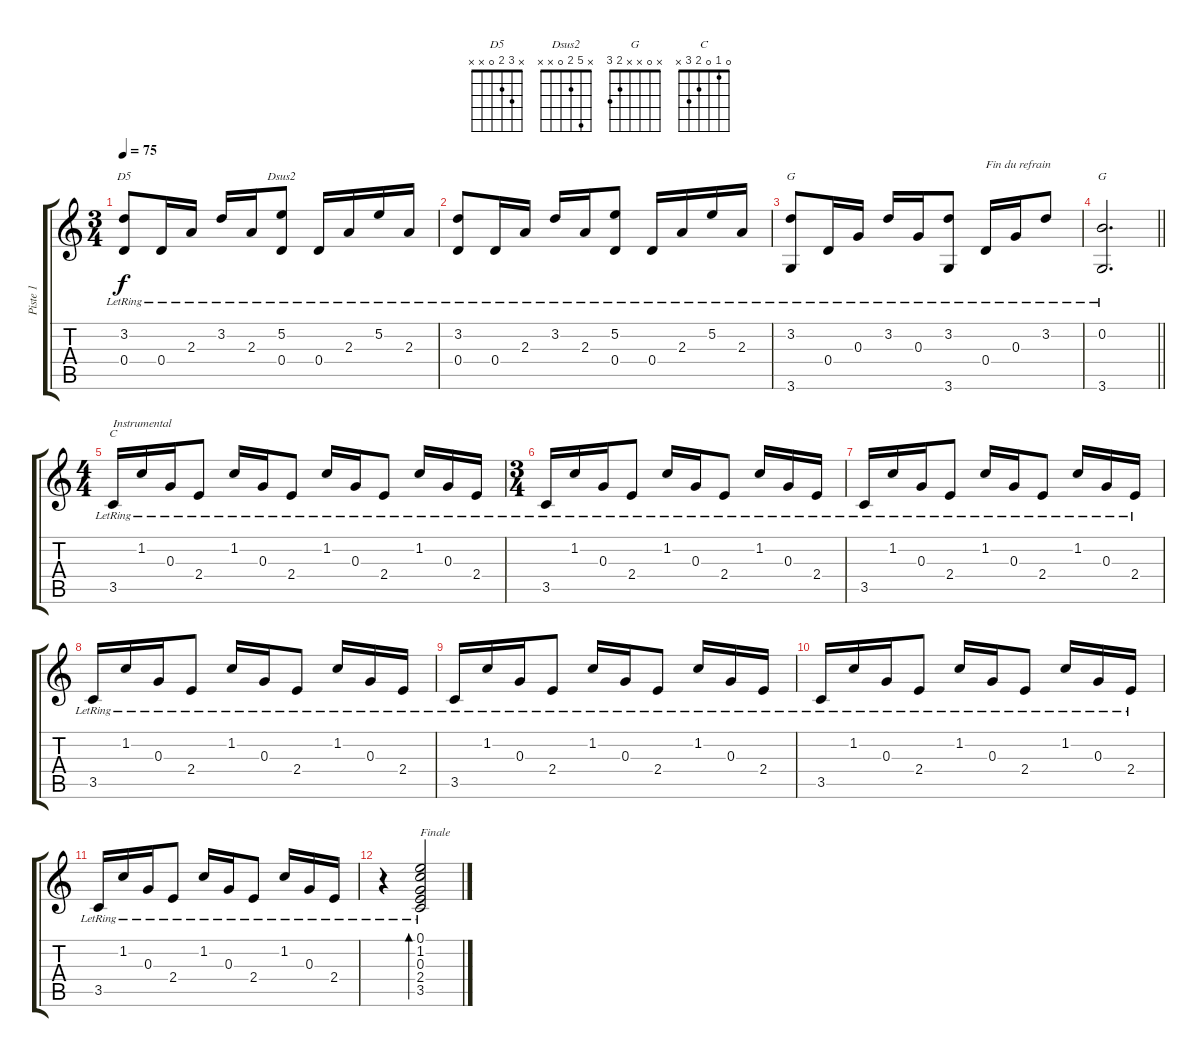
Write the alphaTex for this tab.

\track ("Piste 1" "Piste 1") {instrument acousticguitarsteel}
\staff {score tabs}
\tuning (E4 B3 G3 D3 A2 E2) {hide}
\chord ("D5" x 3 2 0 x x)
\chord ("Dsus2" x 5 2 0 x x)
\chord ("G" x 3 0 x 2 3)
\chord ("G" x 0 x x 2 3)
\chord ("C" 0 1 0 2 3 x)
\ts (3 4)
\tempo 75
\clef g2
\ks c
(3.2{lr} 0.4{lr}).8{ch "D5" dy f} 0.4{lr}.16 2.3{lr}.16 3.2{lr}.16 2.3{lr}.16 (5.2{lr} 0.4{lr}).8{ch "Dsus2"} 0.4{lr}.16 2.3{lr}.16 5.2{lr}.16 2.3{lr}.16 |
(3.2{lr} 0.4{lr}).8 0.4{lr}.16 2.3{lr}.16 3.2{lr}.16 2.3{lr}.16 (5.2{lr} 0.4{lr}).8 0.4{lr}.16 2.3{lr}.16 5.2{lr}.16 2.3{lr}.16 |
(3.2{lr} 3.6{lr}).8{ch "G"} 0.4{lr}.16 0.3{lr}.16 3.2{lr}.16 0.3{lr}.16 (3.2{lr} 3.6{lr}).8 0.4{lr}.16{txt "Fin du refrain"} 0.3{lr}.16 3.2{lr}.8 |
\barLineRight lightlight
(0.2{lr} 3.6{lr}).2{d ch "G"} |
\ts (4 4)
3.5{lr}.16{ch "C" txt "Instrumental"} 1.2{lr}.16 0.3{lr}.16 2.4{lr}.8 1.2{lr}.16 0.3{lr}.16 2.4{lr}.8 1.2{lr}.16 0.3{lr}.16 2.4{lr}.8 1.2{lr}.16 0.3{lr}.16 2.4{lr}.16 |
\ts (3 4)
3.5{lr}.16 1.2{lr}.16 0.3{lr}.16 2.4{lr}.8 1.2{lr}.16 0.3{lr}.16 2.4{lr}.8 1.2{lr}.16 0.3{lr}.16 2.4{lr}.16 |
3.5{lr}.16 1.2{lr}.16 0.3{lr}.16 2.4{lr}.8 1.2{lr}.16 0.3{lr}.16 2.4{lr}.8 1.2{lr}.16 0.3{lr}.16 2.4{lr}.16 |
3.5{lr}.16 1.2{lr}.16 0.3{lr}.16 2.4{lr}.8 1.2{lr}.16 0.3{lr}.16 2.4{lr}.8 1.2{lr}.16 0.3{lr}.16 2.4{lr}.16 |
3.5{lr}.16 1.2{lr}.16 0.3{lr}.16 2.4{lr}.8 1.2{lr}.16 0.3{lr}.16 2.4{lr}.8 1.2{lr}.16 0.3{lr}.16 2.4{lr}.16 |
3.5{lr}.16 1.2{lr}.16 0.3{lr}.16 2.4{lr}.8 1.2{lr}.16 0.3{lr}.16 2.4{lr}.8 1.2{lr}.16 0.3{lr}.16 2.4{lr}.16 |
3.5{lr}.16 1.2{lr}.16 0.3{lr}.16 2.4{lr}.8 1.2{lr}.16 0.3{lr}.16 2.4{lr}.8 1.2{lr}.16 0.3{lr}.16 2.4{lr}.16 |
r.4 (0.1{lr} 1.2{lr} 0.3{lr} 2.4{lr} 3.5{lr}).2{bd 480 txt "Finale"}
